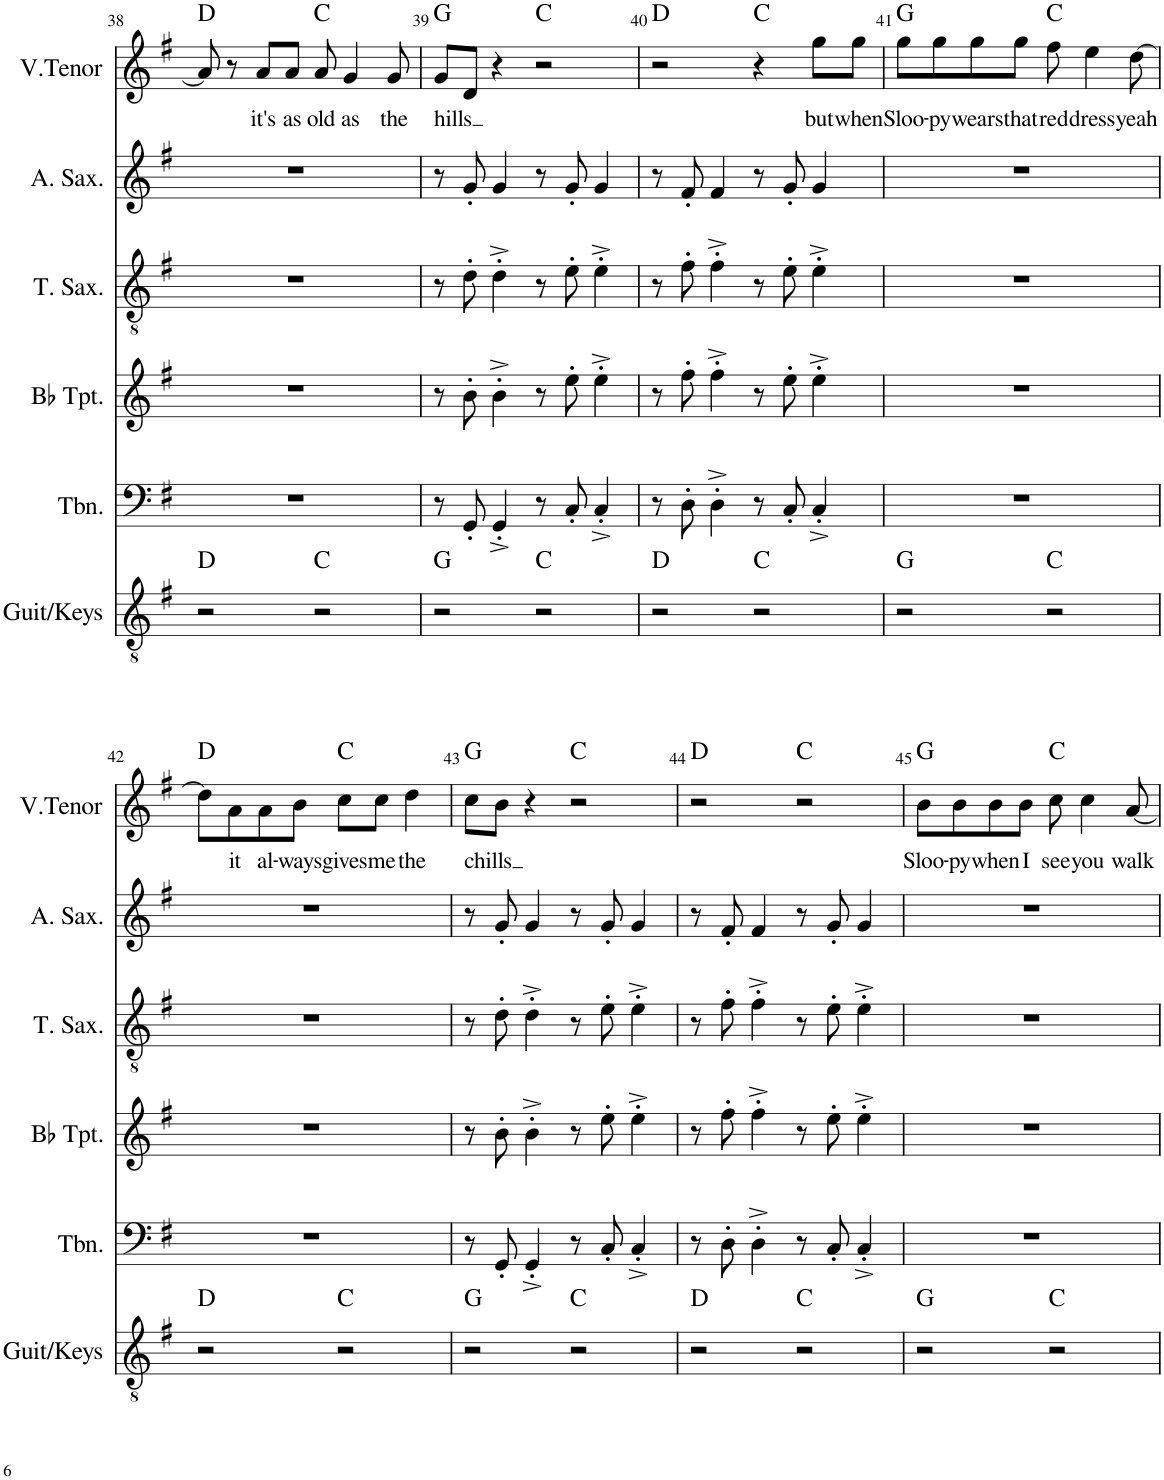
**kern	**harte	**kern	**kern	**kern	**kern	**kern	**text	**harte
*part6	*part6	*part5	*part4	*part3	*part2	*part1	*part1	*part1
*staff6	*	*staff5	*staff4	*staff3	*staff2	*staff1	*staff1	*
*I"Guit/Keys	*	*I"Trombone	*I"Bb Trumpet	*I"Tenor Saxophone	*I"Alto Saxophone	*I"V. Tenor	*	*
*I'Guit/Keys	*	*I'Tbn.	*I'Bb Tpt.	*I'T. Sax.	*I'A. Sax.	*I'V.Tenor	*	*
!!LO:PB:g=z
*clefGv2	*	*clefF4	*clefG2	*clefGv2	*clefG2	*clefG2	*	*
*	*	*	*ITrd1c2	*ITrd8c14	*ITrd5c9	*	*	*
*k[f#]	*	*k[f#]	*k[f#]	*k[f#]	*k[f#]	*k[f#]	*	*
*M4/4	*	*M4/4	*M4/4	*M4/4	*M4/4	*M4/4	*	*
=38	=38	=38	=38	=38	=38	=38	=38	=38
2r	D:maj	1r	1r	1r	1r	8a/]	.	D:maj
.	.	.	.	.	.	8r	.	.
!	!	!	!	!	!	!	!LO:LY:b	!
.	.	.	.	.	.	8a/L	it's	.
!	!	!	!	!	!	!	!LO:LY:b	!
.	.	.	.	.	.	8a/J	as	.
!	!	!	!	!	!	!	!LO:LY:b	!
2r	C:maj	.	.	.	.	8a/	old	C:maj
!	!	!	!	!	!	!	!LO:LY:b	!
.	.	.	.	.	.	4g/	as	.
!	!	!	!	!	!	!	!LO:LY:b	!
.	.	.	.	.	.	8g/	the	.
=39	=39	=39	=39	=39	=39	=39	=39	=39
!	!	!	!	!	!	!	!LO:LY:b	!
2r	G:maj	8r	8r	8r	8r	8g/L	hills	G:maj
.	.	8GG'/	8b'\	8d'\	8g'/	8d/J	.	.
.	.	4GG'^/	4b'^\	4d'^\	4g/	4r	.	.
2r	C:maj	8r	8r	8r	8r	2r	.	C:maj
.	.	8C'/	8ee'\	8e'\	8g'/	.	.	.
.	.	4C'^/	4ee'^\	4e'^\	4g/	.	.	.
=40	=40	=40	=40	=40	=40	=40	=40	=40
2r	D:maj	8r	8r	8r	8r	2r	.	D:maj
.	.	8D'\	8ff#'\	8f#'\	8f#'/	.	.	.
.	.	4D'^\	4ff#'^\	4f#'^\	4f#/	.	.	.
2r	C:maj	8r	8r	8r	8r	4r	.	C:maj
.	.	8C'/	8ee'\	8e'\	8g'/	.	.	.
!	!	!	!	!	!	!	!LO:LY:b	!
.	.	4C'^/	4ee'^\	4e'^\	4g/	8gg\L	but	.
!	!	!	!	!	!	!	!LO:LY:b	!
.	.	.	.	.	.	8gg\J	when	.
=41	=41	=41	=41	=41	=41	=41	=41	=41
!	!	!	!	!	!	!	!LO:LY:b	!
2r	G:maj	1r	1r	1r	1r	8gg\L	Sloo-	G:maj
!	!	!	!	!	!	!	!LO:LY:b	!
.	.	.	.	.	.	8gg\	-py	.
!	!	!	!	!	!	!	!LO:LY:b	!
.	.	.	.	.	.	8gg\	wears	.
!	!	!	!	!	!	!	!LO:LY:b	!
.	.	.	.	.	.	8gg\J	that	.
!	!	!	!	!	!	!	!LO:LY:b	!
2r	C:maj	.	.	.	.	8ff#\	red	C:maj
!	!	!	!	!	!	!	!LO:LY:b	!
.	.	.	.	.	.	4ee\	dress	.
!	!	!	!	!	!	!	!LO:LY:b	!
.	.	.	.	.	.	[8dd\	yeah	.
!!LO:LB:g=z
=42	=42	=42	=42	=42	=42	=42	=42	=42
2r	D:maj	1r	1r	1r	1r	8dd\L]	.	D:maj
!	!	!	!	!	!	!	!LO:LY:b	!
.	.	.	.	.	.	8a\	it	.
!	!	!	!	!	!	!	!LO:LY:b	!
.	.	.	.	.	.	8a\	al-	.
!	!	!	!	!	!	!	!LO:LY:b	!
.	.	.	.	.	.	8b\J	-ways	.
!	!	!	!	!	!	!	!LO:LY:b	!
2r	C:maj	.	.	.	.	8cc\L	gives	C:maj
!	!	!	!	!	!	!	!LO:LY:b	!
.	.	.	.	.	.	8cc\J	me	.
!	!	!	!	!	!	!	!LO:LY:b	!
.	.	.	.	.	.	4dd\	the	.
=43	=43	=43	=43	=43	=43	=43	=43	=43
!	!	!	!	!	!	!	!LO:LY:b	!
2r	G:maj	8r	8r	8r	8r	8cc\L	chills	G:maj
.	.	8GG'/	8b'\	8d'\	8g'/	8b\J	.	.
.	.	4GG'^/	4b'^\	4d'^\	4g/	4r	.	.
2r	C:maj	8r	8r	8r	8r	2r	.	C:maj
.	.	8C'/	8ee'\	8e'\	8g'/	.	.	.
.	.	4C'^/	4ee'^\	4e'^\	4g/	.	.	.
=44	=44	=44	=44	=44	=44	=44	=44	=44
2r	D:maj	8r	8r	8r	8r	2r	.	D:maj
.	.	8D'\	8ff#'\	8f#'\	8f#'/	.	.	.
.	.	4D'^\	4ff#'^\	4f#'^\	4f#/	.	.	.
2r	C:maj	8r	8r	8r	8r	2r	.	C:maj
.	.	8C'/	8ee'\	8e'\	8g'/	.	.	.
.	.	4C'^/	4ee'^\	4e'^\	4g/	.	.	.
=45	=45	=45	=45	=45	=45	=45	=45	=45
!	!	!	!	!	!	!	!LO:LY:b	!
2r	G:maj	1r	1r	1r	1r	8b\L	Sloo-	G:maj
!	!	!	!	!	!	!	!LO:LY:b	!
.	.	.	.	.	.	8b\	-py	.
!	!	!	!	!	!	!	!LO:LY:b	!
.	.	.	.	.	.	8b\	when	.
!	!	!	!	!	!	!	!LO:LY:b	!
.	.	.	.	.	.	8b\J	I	.
!	!	!	!	!	!	!	!LO:LY:b	!
2r	C:maj	.	.	.	.	8cc\	see	C:maj
!	!	!	!	!	!	!	!LO:LY:b	!
.	.	.	.	.	.	4cc\	you	.
!	!	!	!	!	!	!	!LO:LY:b	!
.	.	.	.	.	.	[8a/	walk	.
=	=	=	=	=	=	=	=	=
*-	*-	*-	*-	*-	*-	*-	*-	*-
